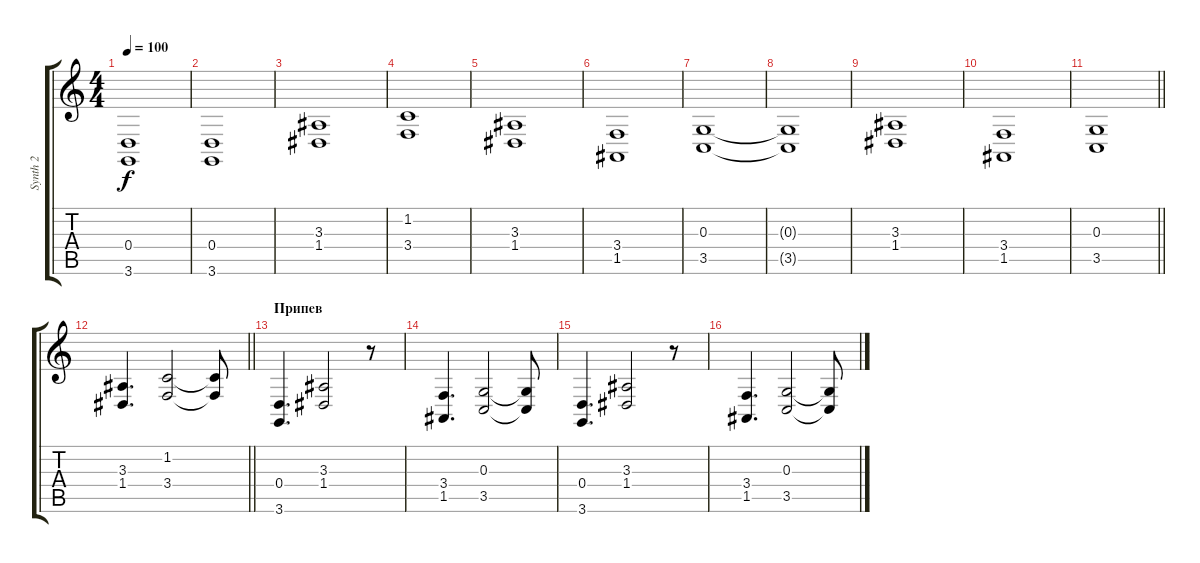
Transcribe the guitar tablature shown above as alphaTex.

\track ("Synth 2" "Synth 2") {instrument pad2warm}
\staff {score tabs}
\tuning (E4 B3 G3 D3 A2 E2) {hide}
\ts (4 4)
\tempo 100
\clef g2
\ks c
(0.4 3.6).1{dy f} |
(0.4 3.6).1 |
(3.3 1.4).1 |
(1.2 3.4).1 |
(3.3 1.4).1 |
(3.4 1.5).1 |
(0.3 3.5).1 |
(0.3{t} 3.5{t}).1 |
(3.3 1.4).1 |
(3.4 1.5).1 |
\barLineRight lightlight
(0.3 3.5).1 |
\barLineRight lightlight
(3.3 1.4).4{d} (1.2 3.4).2 (1.2{t} 3.4{t}).8 |
\section ("" "Припев")
(0.4 3.6).4{d} (3.3 1.4).2 r.8 |
(3.4 1.5).4{d} (0.3 3.5).2 (0.3{t} 3.5{t}).8 |
(0.4 3.6).4{d} (3.3 1.4).2 r.8 |
(3.4 1.5).4{d} (0.3 3.5).2 (0.3{t} 3.5{t}).8
